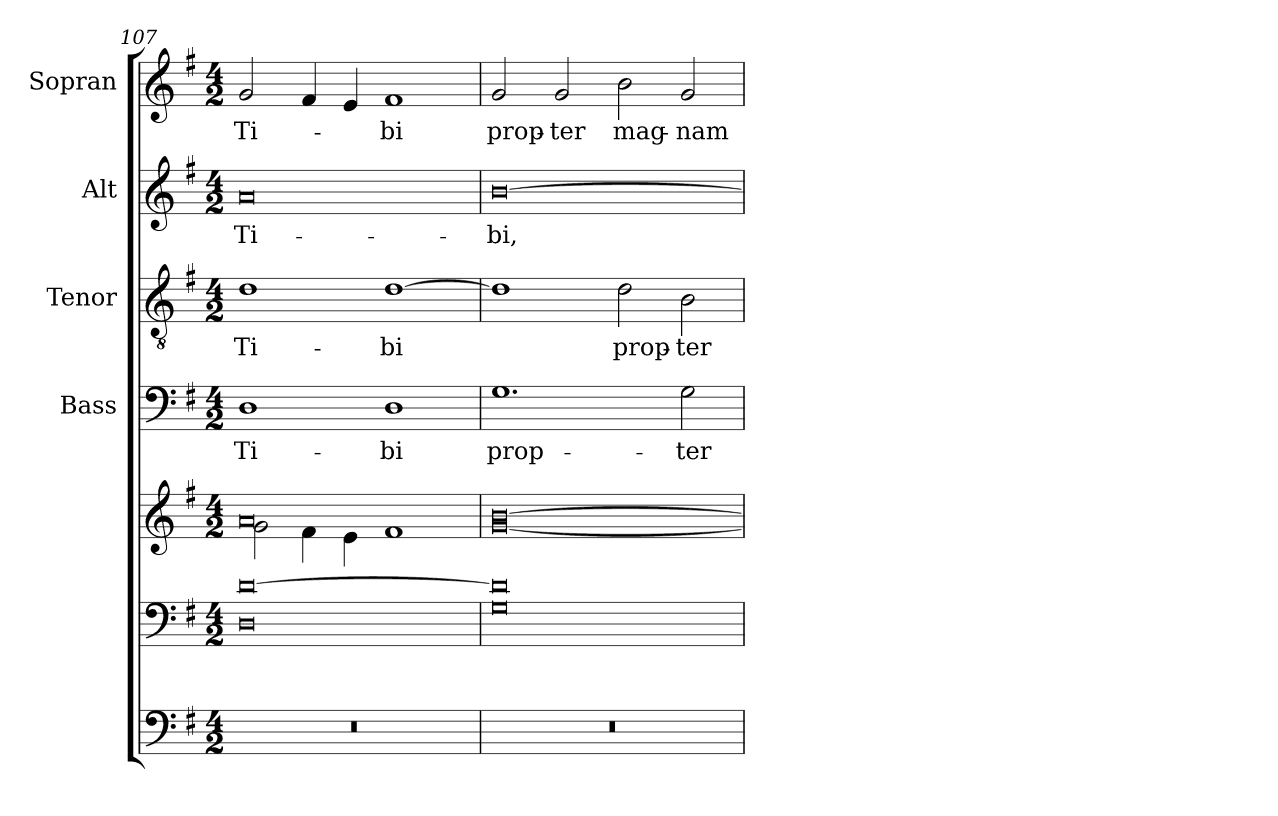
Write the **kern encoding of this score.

**kern	**kern	**kern	**kern	**text	**kern	**text	**kern	**text	**kern	**text
*part6	*part5	*part5	*part4	*part4	*part3	*part3	*part2	*part2	*part1	*part1
*staff7	*staff6	*staff5	*staff4	*staff4	*staff3	*staff3	*staff2	*staff2	*staff1	*staff1
*	*	*	*I"Bass	*	*I"Tenor	*	*I"Alt	*	*I"Sopran	*
*	*	*	*I'B.	*	*I'T.	*	*I'A.	*	*I'S.	*
*clefF4	*clefF4	*clefG2	*clefF4	*	*clefGv2	*	*clefG2	*	*clefG2	*
*k[f#]	*k[f#]	*k[f#]	*k[f#]	*	*k[f#]	*	*k[f#]	*	*k[f#]	*
*G:	*G:	*G:	*G:	*	*G:	*	*G:	*	*G:	*
*M4/2	*M4/2	*M4/2	*M4/2	*	*M4/2	*	*M4/2	*	*M4/2	*
=107	=107	=107	=107	=107	=107	=107	=107	=107	=107	=107
*	*	*^	*	*	*	*	*	*	*	*
!	!	!	!	!	!LO:LY:b	!	!LO:LY:b	!	!LO:LY:b	!	!LO:LY:b
0r	0D [0d	0a	2g\	1D	Ti-	1d	Ti-	0a	Ti-	2g/	Ti-
.	.	.	4f#\	.	.	.	.	.	.	4f#/	.
.	.	.	4e\	.	.	.	.	.	.	4e/	.
!	!	!	!	!	!LO:LY:b	!	!LO:LY:b	!	!	!	!LO:LY:b
.	.	.	1f#	1D	-bi	[1d	-bi	.	.	1f#	-bi
=108	=108	=108	=108	=108	=108	=108	=108	=108	=108	=108	=108
!	!	!	!	!	!LO:LY:b	!	!	!	!LO:LY:b	!	!LO:LY:b
0r	0G 0d]	[>0b	[<0g	1.G	prop-	1d]	.	[0b	-bi,	2g/	prop-
!	!	!	!	!	!	!	!	!	!	!	!LO:LY:b
.	.	.	.	.	.	.	.	.	.	2g/	-ter
!	!	!	!	!	!	!	!LO:LY:b	!	!	!	!LO:LY:b
.	.	.	.	.	.	2d\	prop-	.	.	2b\	mag-
!	!	!	!	!	!LO:LY:b	!	!LO:LY:b	!	!	!	!LO:LY:b
.	.	.	.	2G\	-ter	2B\	-ter	.	.	2g/	-nam
*	*	*v	*v	*	*	*	*	*	*	*	*
=	=	=	=	=	=	=	=	=	=	=
*-	*-	*-	*-	*-	*-	*-	*-	*-	*-	*-
